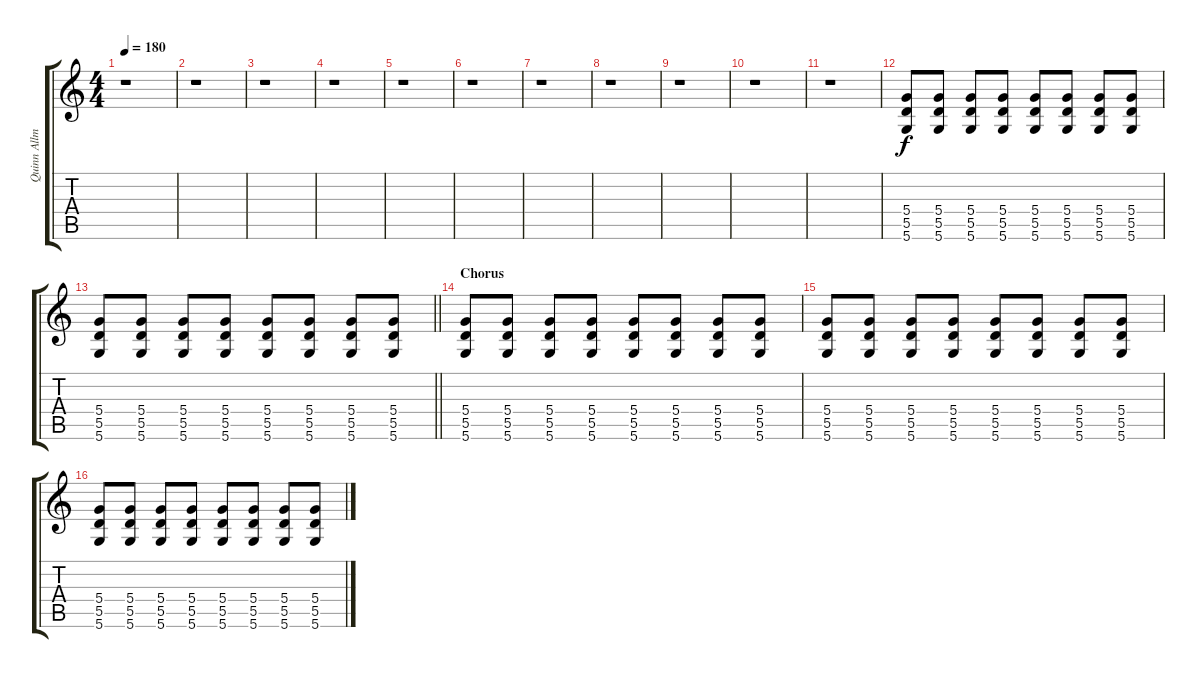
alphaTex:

\track ("Quinn Allman II" "Quinn Allm") {instrument distortionguitar}
\staff {score tabs}
\tuning (E4 B3 G3 D3 A2 D2) {hide}
\ts (4 4)
\tempo 180
\clef g2
\ks c
r.1{dy f} |
r.1 |
r.1 |
r.1 |
r.1 |
r.1 |
r.1 |
r.1 |
r.1 |
r.1 |
r.1{volume 5} |
(5.4 5.5 5.6).8{volume 16} (5.4 5.5 5.6).8 (5.4 5.5 5.6).8 (5.4 5.5 5.6).8 (5.4 5.5 5.6).8 (5.4 5.5 5.6).8 (5.4 5.5 5.6).8 (5.4 5.5 5.6).8 |
\barLineRight lightlight
(5.4 5.5 5.6).8 (5.4 5.5 5.6).8 (5.4 5.5 5.6).8 (5.4 5.5 5.6).8 (5.4 5.5 5.6).8 (5.4 5.5 5.6).8 (5.4 5.5 5.6).8 (5.4 5.5 5.6).8 |
\section ("" "Chorus")
(5.4 5.5 5.6).8 (5.4 5.5 5.6).8 (5.4 5.5 5.6).8 (5.4 5.5 5.6).8 (5.4 5.5 5.6).8 (5.4 5.5 5.6).8 (5.4 5.5 5.6).8 (5.4 5.5 5.6).8 |
(5.4 5.5 5.6).8 (5.4 5.5 5.6).8 (5.4 5.5 5.6).8 (5.4 5.5 5.6).8 (5.4 5.5 5.6).8 (5.4 5.5 5.6).8 (5.4 5.5 5.6).8 (5.4 5.5 5.6).8 |
(5.4 5.5 5.6).8 (5.4 5.5 5.6).8 (5.4 5.5 5.6).8 (5.4 5.5 5.6).8 (5.4 5.5 5.6).8 (5.4 5.5 5.6).8 (5.4 5.5 5.6).8 (5.4 5.5 5.6).8
